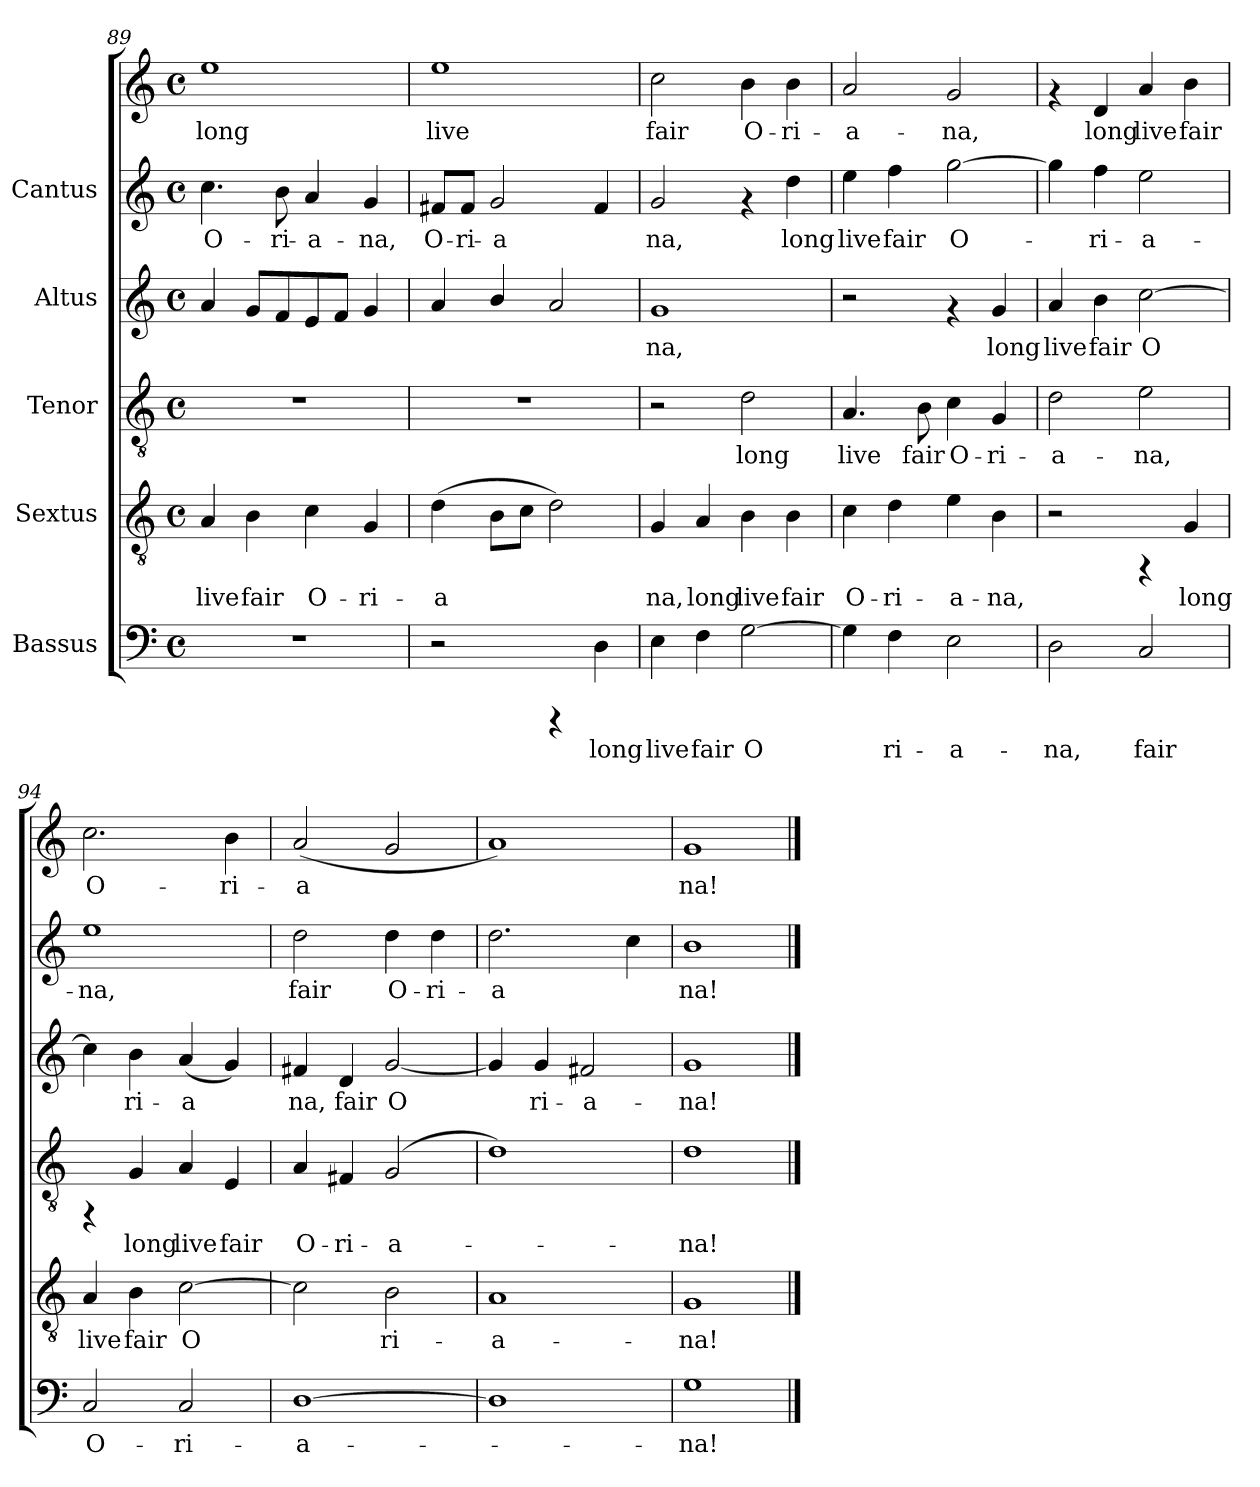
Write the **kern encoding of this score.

**kern	**text	**kern	**text	**kern	**text	**kern	**text	**kern	**text	**kern	**text
*part5	*part5	*part4	*part4	*part3	*part3	*part2	*part2	*part1	*part1	*part1	*part1
*staff6	*staff6	*staff5	*staff5	*staff4	*staff4	*staff3	*staff3	*staff2	*staff2	*staff1	*staff1
*I"Bassus	*	*I"Sextus	*	*I"Tenor	*	*I"Altus	*	*I"Cantus	*	*	*
*clefF4	*	*clefGv2	*	*clefGv2	*	*clefG2	*	*clefG2	*	*clefG2	*
*M4/4	*	*M4/4	*	*M4/4	*	*M4/4	*	*M4/4	*	*M4/4	*
*met(c)	*	*met(c)	*	*met(c)	*	*met(c)	*	*met(c)	*	*met(c)	*
=89	=89	=89	=89	=89	=89	=89	=89	=89	=89	=89	=89
!	!	!	!LO:LY:b:cj	!	!	!	!	!	!LO:LY:b:cj	!	!LO:LY:b:cj
1r	.	4A/	live	1r	.	4a/	.	4.cc\	O-	1ee	long
!	!	!	!LO:LY:b:cj	!	!	!	!	!	!	!	!
.	.	4B\	fair	.	.	8g/L	.	.	.	.	.
!	!	!	!	!	!	!	!	!	!LO:LY:b:cj	!	!
.	.	.	.	.	.	8f/	.	8b\	-ri-	.	.
!	!	!	!LO:LY:b:cj	!	!	!	!	!	!LO:LY:b:cj	!	!
.	.	4c\	O-	.	.	8e/	.	4a/	-a-	.	.
.	.	.	.	.	.	8f/J	.	.	.	.	.
!	!	!	!LO:LY:b:cj	!	!	!	!	!	!LO:LY:b:cj	!	!
.	.	4G/	-ri-	.	.	4g/	.	4g/	-na,	.	.
=90	=90	=90	=90	=90	=90	=90	=90	=90	=90	=90	=90
!	!	!	!LO:LY:b:cj	!	!	!	!	!	!LO:LY:b:cj	!	!LO:LY:b:cj
2r	.	(>4d\	-a-	1r	.	4a/	.	8f#X/L	O-	1ee	live
!	!	!	!	!	!	!	!	!	!LO:LY:b:cj	!	!
.	.	.	.	.	.	.	.	8f#/J	-ri-	.	.
!	!	!	!LO:LY:b:cj	!	!	!	!	!	!LO:LY:b:cj	!	!
.	.	8B\L	--	.	.	4b/	.	2g/	-a-	.	.
!	!	!	!LO:LY:b:cj	!	!	!	!	!	!	!	!
.	.	8c\J	--	.	.	.	.	.	.	.	.
!	!	!	!LO:LY:b:cj	!	!	!	!	!	!	!	!
4rCCC	.	2d\)	--	.	.	2a/	.	.	.	.	.
!	!LO:LY:b:cj	!	!	!	!	!	!	!	!LO:LY:b:cj	!	!
4D\	long	.	.	.	.	.	.	4f#/	--	.	.
!!LO:LB:g=z
=91	=91	=91	=91	=91	=91	=91	=91	=91	=91	=91	=91
!	!LO:LY:b:cj	!	!LO:LY:b:cj	!	!	!	!LO:LY:b:cj	!	!LO:LY:b:cj	!	!LO:LY:b:cj
4E\	live	4G/	-na,	2r	.	1g	-na,	2g/	-na,	2cc\	-fair
!	!LO:LY:b:cj	!	!LO:LY:b:cj	!	!	!	!	!	!	!	!
4F\	fair	4A/	long	.	.	.	.	.	.	.	.
!	!LO:LY:b:cj	!	!LO:LY:b:cj	!	!LO:LY:b:cj	!	!	!	!	!	!LO:LY:b:cj
[>2G\	O-	4B\	live	2d\	long	.	.	4rf	.	4b\	O-
!	!	!	!LO:LY:b:cj	!	!	!	!	!	!LO:LY:b:cj	!	!LO:LY:b:cj
.	.	4B\	fair	.	.	.	.	4dd\	long	4b\	-ri-
=92	=92	=92	=92	=92	=92	=92	=92	=92	=92	=92	=92
!	!LO:LY:b:cj	!	!LO:LY:b:cj	!	!LO:LY:b:cj	!	!	!	!LO:LY:b:cj	!	!LO:LY:b:cj
4G\]	-	4c\	O-	4.A/	live	2r	.	4ee\	live	2a/	a-
!	!LO:LY:b:cj	!	!LO:LY:b:cj	!	!	!	!	!	!LO:LY:b:cj	!	!
4F\	ri-	4d\	-ri-	.	.	.	.	4ff\	fair	.	.
!	!	!	!	!	!LO:LY:b:cj	!	!	!	!	!	!
.	.	.	.	8B\	fair	.	.	.	.	.	.
!	!LO:LY:b:cj	!	!LO:LY:b:cj	!	!LO:LY:b:cj	!	!	!	!LO:LY:b:cj	!	!LO:LY:b:cj
2E\	-a-	4e\	-a-	4c\	O-	4rf	.	[>2gg\	O-	2g/	-na,
!	!	!	!LO:LY:b:cj	!	!LO:LY:b:cj	!	!LO:LY:b:cj	!	!	!	!
.	.	4B\	-na,	4G/	-ri-	4g/	long	.	.	.	.
=93	=93	=93	=93	=93	=93	=93	=93	=93	=93	=93	=93
!	!LO:LY:b:cj	!	!	!	!LO:LY:b:cj	!	!LO:LY:b:cj	!	!LO:LY:b:cj	!	!
2D\	-na,	2r	.	2d\	-a-	4a/	live	4gg\]	.	4rf	.
!	!	!	!	!	!	!	!LO:LY:b:cj	!	!LO:LY:b:cj	!	!LO:LY:b:cj
.	.	.	.	.	.	4b\	fair	4ff\	ri-	4d/	-long
!	!LO:LY:b:cj	!	!	!	!LO:LY:b:cj	!	!LO:LY:b:cj	!	!LO:LY:b:cj	!	!LO:LY:b:cj
2C/	fair	4rFF	.	2e\	-na,	[>2cc\	O-	2ee\	-a-	4a/	live
!	!	!	!LO:LY:b:cj	!	!	!	!	!	!	!	!LO:LY:b:cj
.	.	4G/	long	.	.	.	.	.	.	4b\	fair
=94	=94	=94	=94	=94	=94	=94	=94	=94	=94	=94	=94
!	!LO:LY:b:cj	!	!LO:LY:b:cj	!	!	!	!LO:LY:b:cj	!	!LO:LY:b:cj	!	!LO:LY:b:cj
2C/	O-	4A/	live	4rFF	.	4cc\]	-	1ee	-na,	2.cc\	-O-
!	!	!	!LO:LY:b:cj	!	!LO:LY:b:cj	!	!LO:LY:b:cj	!	!	!	!
.	.	4B\	fair	4G/	long	4b\	ri-	.	.	.	.
!	!LO:LY:b:cj	!	!LO:LY:b:cj	!	!LO:LY:b:cj	!	!LO:LY:b:cj	!	!	!	!
2C/	-ri-	[>2c\	O-	4A/	live	(<4a/	-a-	.	.	.	.
!	!	!	!	!	!LO:LY:b:cj	!	!LO:LY:b:cj	!	!	!	!LO:LY:b:cj
.	.	.	.	4E/	fair	4g/)	--	.	.	4b\	-ri-
=95	=95	=95	=95	=95	=95	=95	=95	=95	=95	=95	=95
!	!LO:LY:b:cj	!	!LO:LY:b:cj	!	!LO:LY:b:cj	!	!LO:LY:b:cj	!	!LO:LY:b:cj	!	!LO:LY:b:cj
[>1D	-a-	2c\]	-	4A/	O-	4f#X/	-na,	2dd\	-fair	(<2a/	a-
!	!	!	!	!	!LO:LY:b:cj	!	!LO:LY:b:cj	!	!	!	!
.	.	.	.	4F#X/	-ri-	4d/	fair	.	.	.	.
!	!	!	!LO:LY:b:cj	!	!LO:LY:b:cj	!	!LO:LY:b:cj	!	!LO:LY:b:cj	!	!LO:LY:b:cj
.	.	2B\	ri-	(<2G/	-a-	[<2g/	O-	4dd\	O-	2g/	--
!	!	!	!	!	!	!	!	!	!LO:LY:b:cj	!	!
.	.	.	.	.	.	.	.	4dd\	-ri-	.	.
!!LO:PB:g=z
=96	=96	=96	=96	=96	=96	=96	=96	=96	=96	=96	=96
!	!	!	!LO:LY:b:cj	!	!	!	!LO:LY:b:cj	!	!LO:LY:b:cj	!	!
1D]	.	1A	-a-	1d)	.	4g/]	-	2.dd\	-a-	1a)	.
!	!	!	!	!	!	!	!LO:LY:b:cj	!	!	!	!
.	.	.	.	.	.	4g/	ri-	.	.	.	.
!	!	!	!	!	!	!	!LO:LY:b:cj	!	!	!	!
.	.	.	.	.	.	2f#X/	-a-	.	.	.	.
!	!	!	!	!	!	!	!	!	!LO:LY:b:cj	!	!
.	.	.	.	.	.	.	.	4cc\	--	.	.
=97	=97	=97	=97	=97	=97	=97	=97	=97	=97	=97	=97
!	!LO:LY:b:cj	!	!LO:LY:b:cj	!	!LO:LY:b:cj	!	!LO:LY:b:cj	!	!LO:LY:b:cj	!	!LO:LY:b:cj
1G	-na!	1G	-na!	1d	-na!	1g	-na!	1b	na!	1g	-na!
==	==	==	==	==	==	==	==	==	==	==	==
*-	*-	*-	*-	*-	*-	*-	*-	*-	*-	*-	*-
